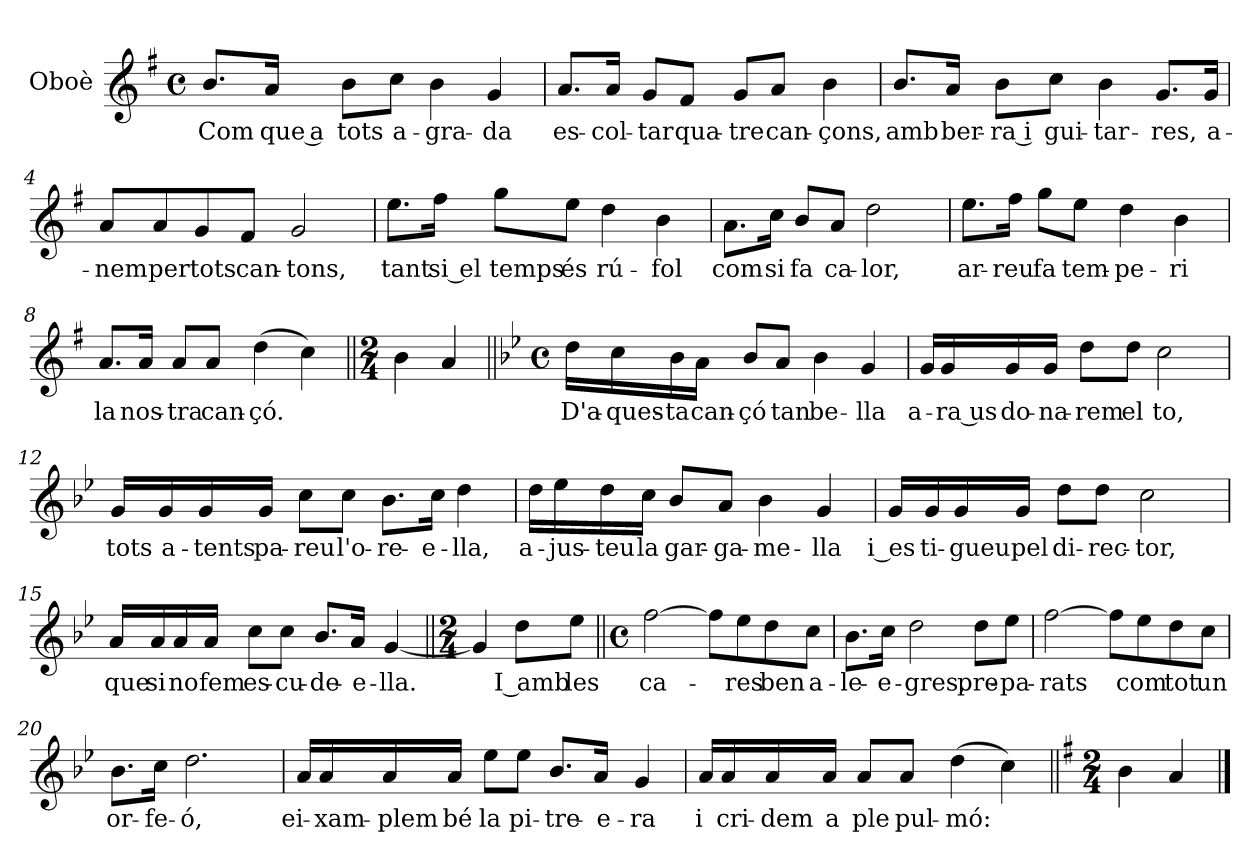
**kern	**text
*part1	*part1
*staff1	*staff1
*I"Oboè	*
*I'Ob.	*
*clefG2	*
*k[f#]	*
*M4/4	*
*met(c)	*
=1	=1
!	!LO:LY:b
8.b/L	Com
!	!LO:LY:b
16a/Jk	que a
!	!LO:LY:b
8b\L	tots
!	!LO:LY:b
8cc\J	a-
!	!LO:LY:b
4b\	-gra-
!	!LO:LY:b
4g/	-da
=2	=2
!	!LO:LY:b
8.a/L	es-
!	!LO:LY:b
16a/Jk	-col-
!	!LO:LY:b
8g/L	-tar
!	!LO:LY:b
8f#/J	qua-
!	!LO:LY:b
8g/L	-tre
!	!LO:LY:b
8a/J	can-
!	!LO:LY:b
4b\	-çons,
=3	=3
!	!LO:LY:b
8.b/L	amb
!	!LO:LY:b
16a/Jk	ber-
!	!LO:LY:b
8b\L	ra i
!	!LO:LY:b
8cc\J	gui-
!	!LO:LY:b
4b\	-tar-
!	!LO:LY:b
8.g/L	-res,
!	!LO:LY:b
16g/Jk	a-
!!LO:LB:g=z
=4	=4
!	!LO:LY:b
8a/L	-nem
!	!LO:LY:b
8a/	per
!	!LO:LY:b
8g/	tots
!	!LO:LY:b
8f#/J	can-
!	!LO:LY:b
2g/	-tons,
=5	=5
!	!LO:LY:b
8.ee\L	tant
!	!LO:LY:b
16ff#\Jk	si el
!	!LO:LY:b
8gg\L	temps
!	!LO:LY:b
8ee\J	és
!	!LO:LY:b
4dd\	rú-
!	!LO:LY:b
4b\	-fol
=6	=6
!	!LO:LY:b
8.a\L	com
!	!LO:LY:b
16cc\Jk	si
!	!LO:LY:b
8b/L	fa
!	!LO:LY:b
8a/J	ca-
!	!LO:LY:b
2dd\	-lor,
=7	=7
!	!LO:LY:b
8.ee\L	ar-
!	!LO:LY:b
16ff#\Jk	-reu
!	!LO:LY:b
8gg\L	fa
!	!LO:LY:b
8ee\J	tem-
!	!LO:LY:b
4dd\	-pe-
!	!LO:LY:b
4b\	-ri
!!LO:LB:g=z
=8	=8
!	!LO:LY:b
8.a/L	la
!	!LO:LY:b
16a/Jk	nos-
!	!LO:LY:b
8a/L	-tra
!	!LO:LY:b
8a/J	can-
!	!LO:LY:b
(>4dd\	-çó.
4cc\)	.
=9||	=9||
*M2/4	*
4b\	.
4a/	.
=10||	=10||
*k[b-e-]	*
*M4/4	*
*met(c)	*
!	!LO:LY:b
16dd\LL	D'a-
!	!LO:LY:b
16cc\	-ques-
!	!LO:LY:b
16b-\	-ta
!	!LO:LY:b
16a\JJ	can-
!	!LO:LY:b
8b-/L	-çó
!	!LO:LY:b
8a/J	tan
!	!LO:LY:b
4b-\	be-
!	!LO:LY:b
4g/	-lla
=11	=11
!	!LO:LY:b
16g/LL	a-
!	!LO:LY:b
16g/	ra us
!	!LO:LY:b
16g/	do-
!	!LO:LY:b
16g/JJ	-na-
!	!LO:LY:b
8dd\L	-rem
!	!LO:LY:b
8dd\J	el
!	!LO:LY:b
2cc\	to,
!!LO:LB:g=z
=12	=12
!	!LO:LY:b
16g/LL	tots
!	!LO:LY:b
16g/	a-
!	!LO:LY:b
16g/	-tents
!	!LO:LY:b
16g/JJ	pa-
!	!LO:LY:b
8cc\L	-reu
!	!LO:LY:b
8cc\J	l'o-
!	!LO:LY:b
8.b-\L	-re-
!	!LO:LY:b
16cc\Jk	-e-
!	!LO:LY:b
4dd\	-lla,
=13	=13
!	!LO:LY:b
16dd\LL	a-
!	!LO:LY:b
16ee-\	-jus-
!	!LO:LY:b
16dd\	-teu
!	!LO:LY:b
16cc\JJ	la
!	!LO:LY:b
8b-/L	gar-
!	!LO:LY:b
8a/J	-ga-
!	!LO:LY:b
4b-\	-me-
!	!LO:LY:b
4g/	-lla
=14	=14
!	!LO:LY:b
16g/LL	i es
!	!LO:LY:b
16g/	-ti-
!	!LO:LY:b
16g/	-gueu
!	!LO:LY:b
16g/JJ	pel
!	!LO:LY:b
8dd\L	di-
!	!LO:LY:b
8dd\J	-rec-
!	!LO:LY:b
2cc\	-tor,
!!LO:LB:g=z
=15	=15
!	!LO:LY:b
16a/LL	que
!	!LO:LY:b
16a/	si
!	!LO:LY:b
16a/	no
!	!LO:LY:b
16a/JJ	fem
!	!LO:LY:b
8cc\L	es-
!	!LO:LY:b
8cc\J	-cu-
!	!LO:LY:b
8.b-/L	-de-
!	!LO:LY:b
16a/Jk	-e-
!	!LO:LY:b
[4g/	-lla.
=16||	=16||
*M2/4	*
4g/]	.
!	!LO:LY:b
8dd\L	I amb
!	!LO:LY:b
8ee-\J	les
=17||	=17||
*M4/4	*
*met(c)	*
!	!LO:LY:b
[2ff\	ca-
8ff\L]	.
!	!LO:LY:b
8ee-\	-res
!	!LO:LY:b
8dd\	ben
!	!LO:LY:b
8cc\J	a-
=18	=18
!	!LO:LY:b
8.b-\L	-le-
!	!LO:LY:b
16cc\Jk	-e-
!	!LO:LY:b
2dd\	-gres,
!	!LO:LY:b
8dd\L	pre-
!	!LO:LY:b
8ee-\J	-pa-
=19	=19
!	!LO:LY:b
[2ff\	-rats
8ff\L]	.
!	!LO:LY:b
8ee-\	com
!	!LO:LY:b
8dd\	tot
!	!LO:LY:b
8cc\J	un
!!LO:LB:g=z
=20	=20
!	!LO:LY:b
8.b-\L	or-
!	!LO:LY:b
16cc\Jk	-fe-
!	!LO:LY:b
2.dd\	-ó,
=21	=21
!	!LO:LY:b
16a/LL	ei-
!	!LO:LY:b
16a/	-xam-
!	!LO:LY:b
16a/	-plem
!	!LO:LY:b
16a/JJ	bé
!	!LO:LY:b
8ee-\L	la
!	!LO:LY:b
8ee-\J	pi-
!	!LO:LY:b
8.b-/L	-tre-
!	!LO:LY:b
16a/Jk	-e-
!	!LO:LY:b
4g/	-ra
=22	=22
!	!LO:LY:b
16a/LL	i
!	!LO:LY:b
16a/	cri-
!	!LO:LY:b
16a/	-dem
!	!LO:LY:b
16a/JJ	a
!	!LO:LY:b
8a/L	ple
!	!LO:LY:b
8a/J	pul-
!	!LO:LY:b
(>4dd\	-mó:
4cc\)	.
=23||	=23||
*k[f#]	*
*M2/4	*
4b\	.
4a/	.
==	==
*-	*-
